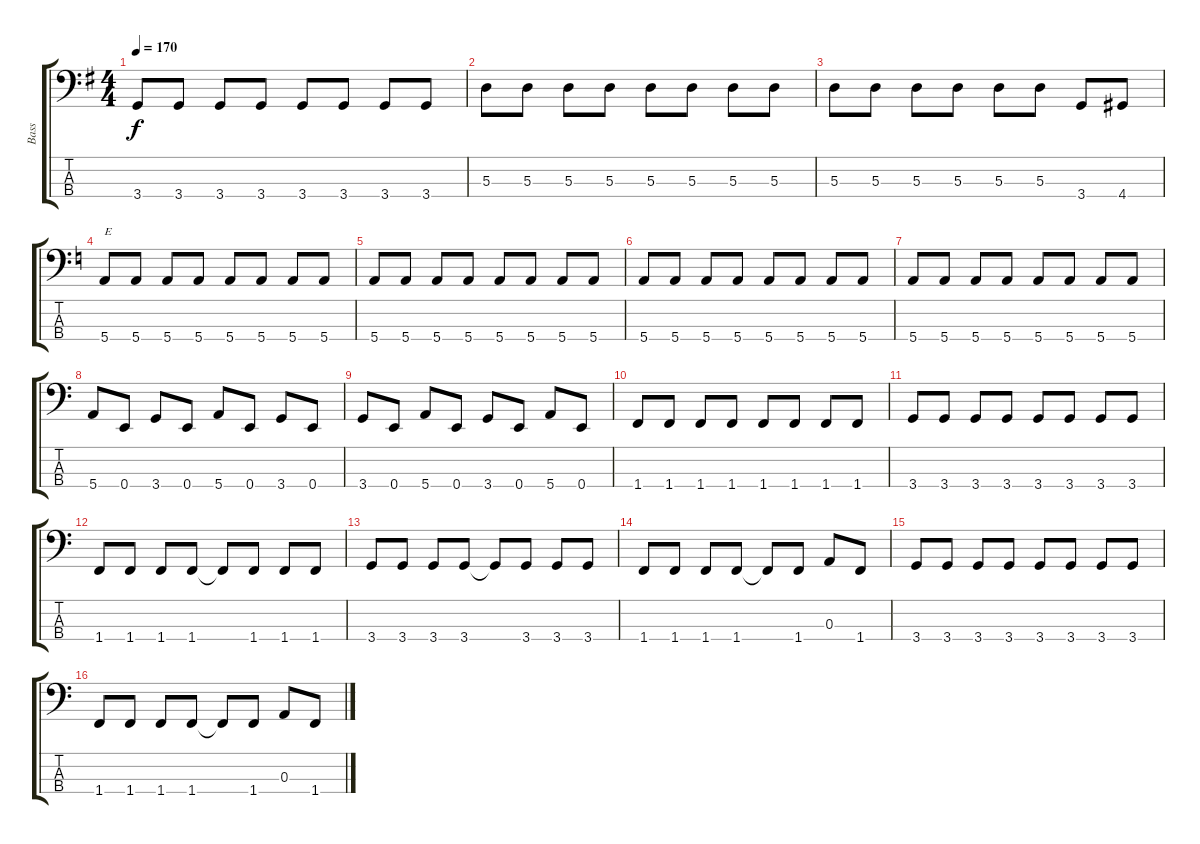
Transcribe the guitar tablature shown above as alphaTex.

\track ("Bass" "Bass") {instrument electricbasspick}
\staff {score tabs}
\tuning (G2 D2 A1 E1) {hide}
\ts (4 4)
\tempo 170
\clef f4
\ks g
3.4.8{dy f} 3.4.8 3.4.8 3.4.8 3.4.8 3.4.8 3.4.8 3.4.8 |
5.3.8 5.3.8 5.3.8 5.3.8 5.3.8 5.3.8 5.3.8 5.3.8 |
5.3.8 5.3.8 5.3.8 5.3.8 5.3.8 5.3.8 3.4.8 4.4.8 |
\ks c
5.4.8{txt "E"} 5.4.8 5.4.8 5.4.8 5.4.8 5.4.8 5.4.8 5.4.8 |
5.4.8 5.4.8 5.4.8 5.4.8 5.4.8 5.4.8 5.4.8 5.4.8 |
5.4.8 5.4.8 5.4.8 5.4.8 5.4.8 5.4.8 5.4.8 5.4.8 |
5.4.8 5.4.8 5.4.8 5.4.8 5.4.8 5.4.8 5.4.8 5.4.8 |
5.4.8 0.4.8 3.4.8 0.4.8 5.4.8 0.4.8 3.4.8 0.4.8 |
3.4.8 0.4.8 5.4.8 0.4.8 3.4.8 0.4.8 5.4.8 0.4.8 |
1.4.8 1.4.8 1.4.8 1.4.8 1.4.8 1.4.8 1.4.8 1.4.8 |
3.4.8 3.4.8 3.4.8 3.4.8 3.4.8 3.4.8 3.4.8 3.4.8 |
1.4.8 1.4.8 1.4.8 1.4.8 1.4{t}.8 1.4.8 1.4.8 1.4.8 |
3.4.8 3.4.8 3.4.8 3.4.8 3.4{t}.8 3.4.8 3.4.8 3.4.8 |
1.4.8 1.4.8 1.4.8 1.4.8 1.4{t}.8 1.4.8 0.3.8 1.4.8 |
3.4.8 3.4.8 3.4.8 3.4.8 3.4.8 3.4.8 3.4.8 3.4.8 |
1.4.8 1.4.8 1.4.8 1.4.8 1.4{t}.8 1.4.8 0.3.8 1.4.8
